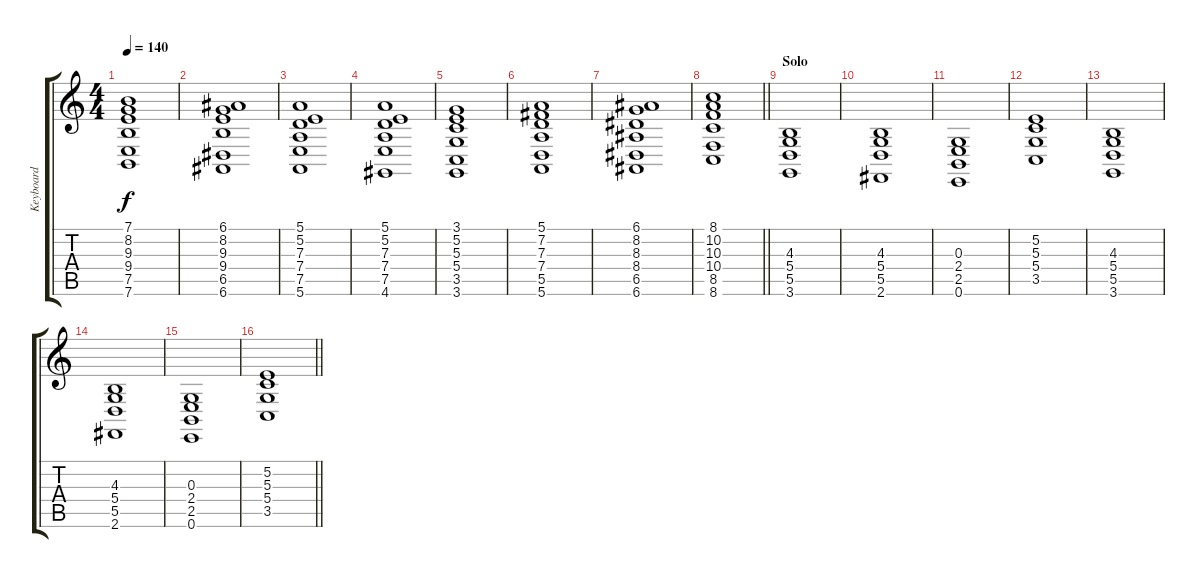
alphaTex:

\track ("Keyboard" "Keyboard") {instrument churchorgan}
\staff {score tabs}
\tuning (E4 B3 G3 D3 A2 E2) {hide}
\ts (4 4)
\tempo 140
\clef g2
\ks c
(7.1 8.2 9.3 9.4 7.5 7.6).1{dy f} |
(6.1 8.2 9.3 9.4 6.5 6.6).1 |
(5.1 5.2 7.3 7.4 7.5 5.6).1 |
(5.1 5.2 7.3 7.4 7.5 4.6).1 |
(3.1 5.2 5.3 5.4 3.5 3.6).1 |
(5.1 7.2 7.3 7.4 5.5 5.6).1 |
(6.1 8.2 8.3 8.4 6.5 6.6).1 |
\barLineRight lightlight
(8.1 10.2 10.3 10.4 8.5 8.6).1 |
\section ("" "Solo")
(4.3 5.4 5.5 3.6).1 |
(4.3 5.4 5.5 2.6).1 |
(0.3 2.4 2.5 0.6).1 |
(5.2 5.3 5.4 3.5).1 |
(4.3 5.4 5.5 3.6).1 |
(4.3 5.4 5.5 2.6).1 |
(0.3 2.4 2.5 0.6).1 |
\barLineRight lightlight
(5.2 5.3 5.4 3.5).1
